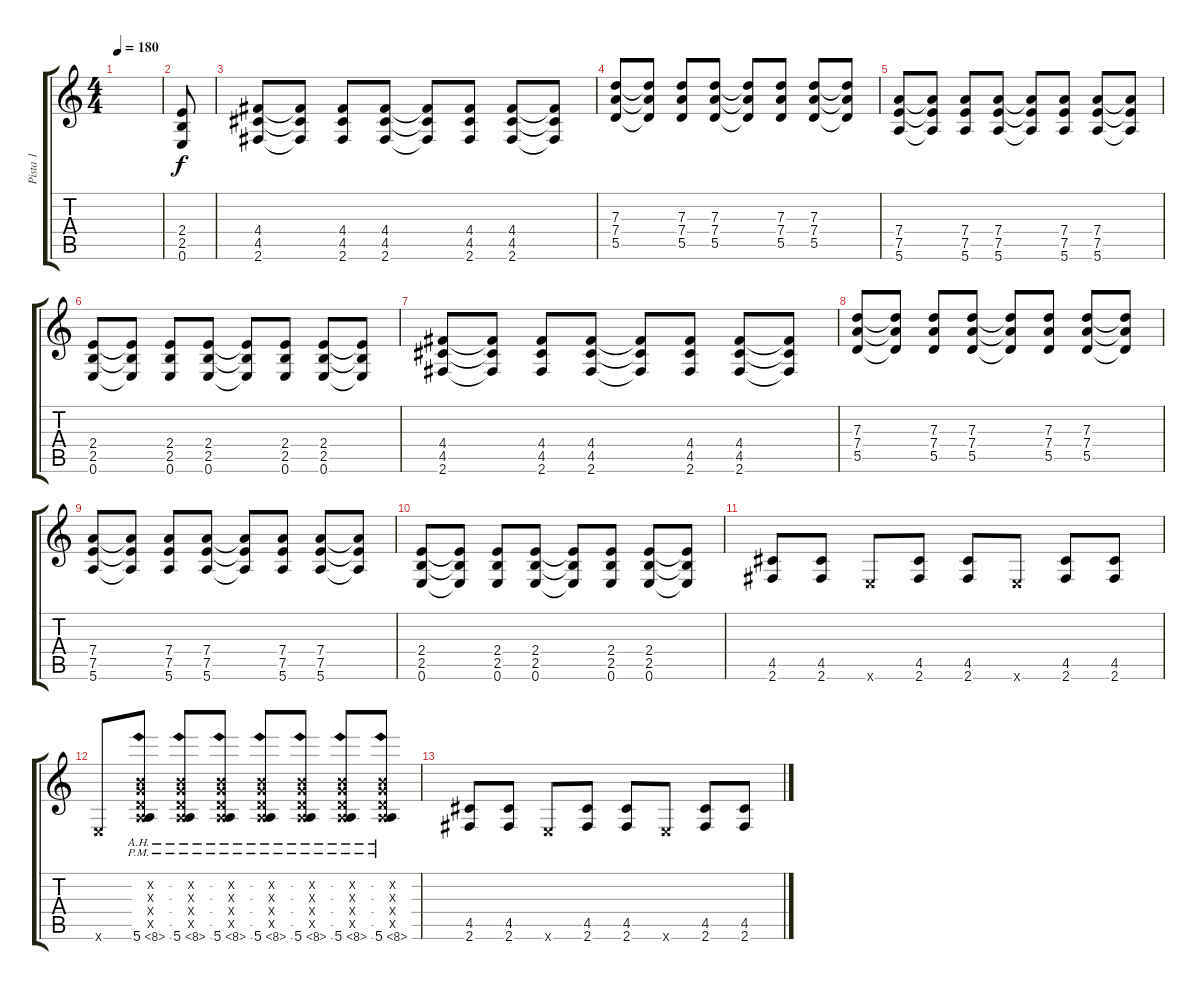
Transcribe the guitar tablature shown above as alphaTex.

\track ("Pista 1" "Pista 1") {instrument distortionguitar}
\staff {score tabs}
\tuning (E4 B3 G3 D3 A2 E2) {hide}
\ts (4 4)
\tempo 180
\clef g2
\ks c
|
(2.4 2.5 0.6).8 |
(4.4 4.5 2.6).8 (4.4{t} 4.5{t} 2.6{t}).8 (4.4 4.5 2.6).8 (4.4 4.5 2.6).8 (4.4{t} 4.5{t} 2.6{t}).8 (4.4 4.5 2.6).8 (4.4 4.5 2.6).8 (4.4{t} 4.5{t} 2.6{t}).8 |
(7.3 7.4 5.5).8 (7.3{t} 7.4{t} 5.5{t}).8 (7.3 7.4 5.5).8 (7.3 7.4 5.5).8 (7.3{t} 7.4{t} 5.5{t}).8 (7.3 7.4 5.5).8 (7.3 7.4 5.5).8 (7.3{t} 7.4{t} 5.5{t}).8 |
(7.4 7.5 5.6).8 (7.4{t} 7.5{t} 5.6{t}).8 (7.4 7.5 5.6).8 (7.4 7.5 5.6).8 (7.4{t} 7.5{t} 5.6{t}).8 (7.4 7.5 5.6).8 (7.4 7.5 5.6).8 (7.4{t} 7.5{t} 5.6{t}).8 |
(2.4 2.5 0.6).8 (2.4{t} 2.5{t} 0.6{t}).8 (2.4 2.5 0.6).8 (2.4 2.5 0.6).8 (2.4{t} 2.5{t} 0.6{t}).8 (2.4 2.5 0.6).8 (2.4 2.5 0.6).8 (2.4{t} 2.5{t} 0.6{t}).8 |
(4.4 4.5 2.6).8 (4.4{t} 4.5{t} 2.6{t}).8 (4.4 4.5 2.6).8 (4.4 4.5 2.6).8 (4.4{t} 4.5{t} 2.6{t}).8 (4.4 4.5 2.6).8 (4.4 4.5 2.6).8 (4.4{t} 4.5{t} 2.6{t}).8 |
(7.3 7.4 5.5).8 (7.3{t} 7.4{t} 5.5{t}).8 (7.3 7.4 5.5).8 (7.3 7.4 5.5).8 (7.3{t} 7.4{t} 5.5{t}).8 (7.3 7.4 5.5).8 (7.3 7.4 5.5).8 (7.3{t} 7.4{t} 5.5{t}).8 |
(7.4 7.5 5.6).8 (7.4{t} 7.5{t} 5.6{t}).8 (7.4 7.5 5.6).8 (7.4 7.5 5.6).8 (7.4{t} 7.5{t} 5.6{t}).8 (7.4 7.5 5.6).8 (7.4 7.5 5.6).8 (7.4{t} 7.5{t} 5.6{t}).8 |
(2.4 2.5 0.6).8 (2.4{t} 2.5{t} 0.6{t}).8 (2.4 2.5 0.6).8 (2.4 2.5 0.6).8 (2.4{t} 2.5{t} 0.6{t}).8 (2.4 2.5 0.6).8 (2.4 2.5 0.6).8 (2.4{t} 2.5{t} 0.6{t}).8 |
(4.5 2.6).8 (4.5 2.6).8 0.6{x}.8 (4.5 2.6).8 (4.5 2.6).8 0.6{x}.8 (4.5 2.6).8 (4.5 2.6).8 |
0.6{x}.8{balance 0} (0.2{x} 0.3{x} 0.4{x} 0.5{x} 5.6{ah 3 pm}).8 (0.2{x} 0.3{x} 0.4{x} 0.5{x} 5.6{ah 3 pm}).8 (0.2{x} 0.3{x} 0.4{x} 0.5{x} 5.6{ah 3 pm}).8 (0.2{x} 0.3{x} 0.4{x} 0.5{x} 5.6{ah 3 pm}).8 (0.2{x} 0.3{x} 0.4{x} 0.5{x} 5.6{ah 3 pm}).8 (0.2{x} 0.3{x} 0.4{x} 0.5{x} 5.6{ah 3 pm}).8 (0.2{x} 0.3{x} 0.4{x} 0.5{x} 5.6{ah 3 pm}).8 |
(4.5 2.6).8 (4.5 2.6).8 0.6{x}.8 (4.5 2.6).8 (4.5 2.6).8 0.6{x}.8 (4.5 2.6).8 (4.5 2.6).8
